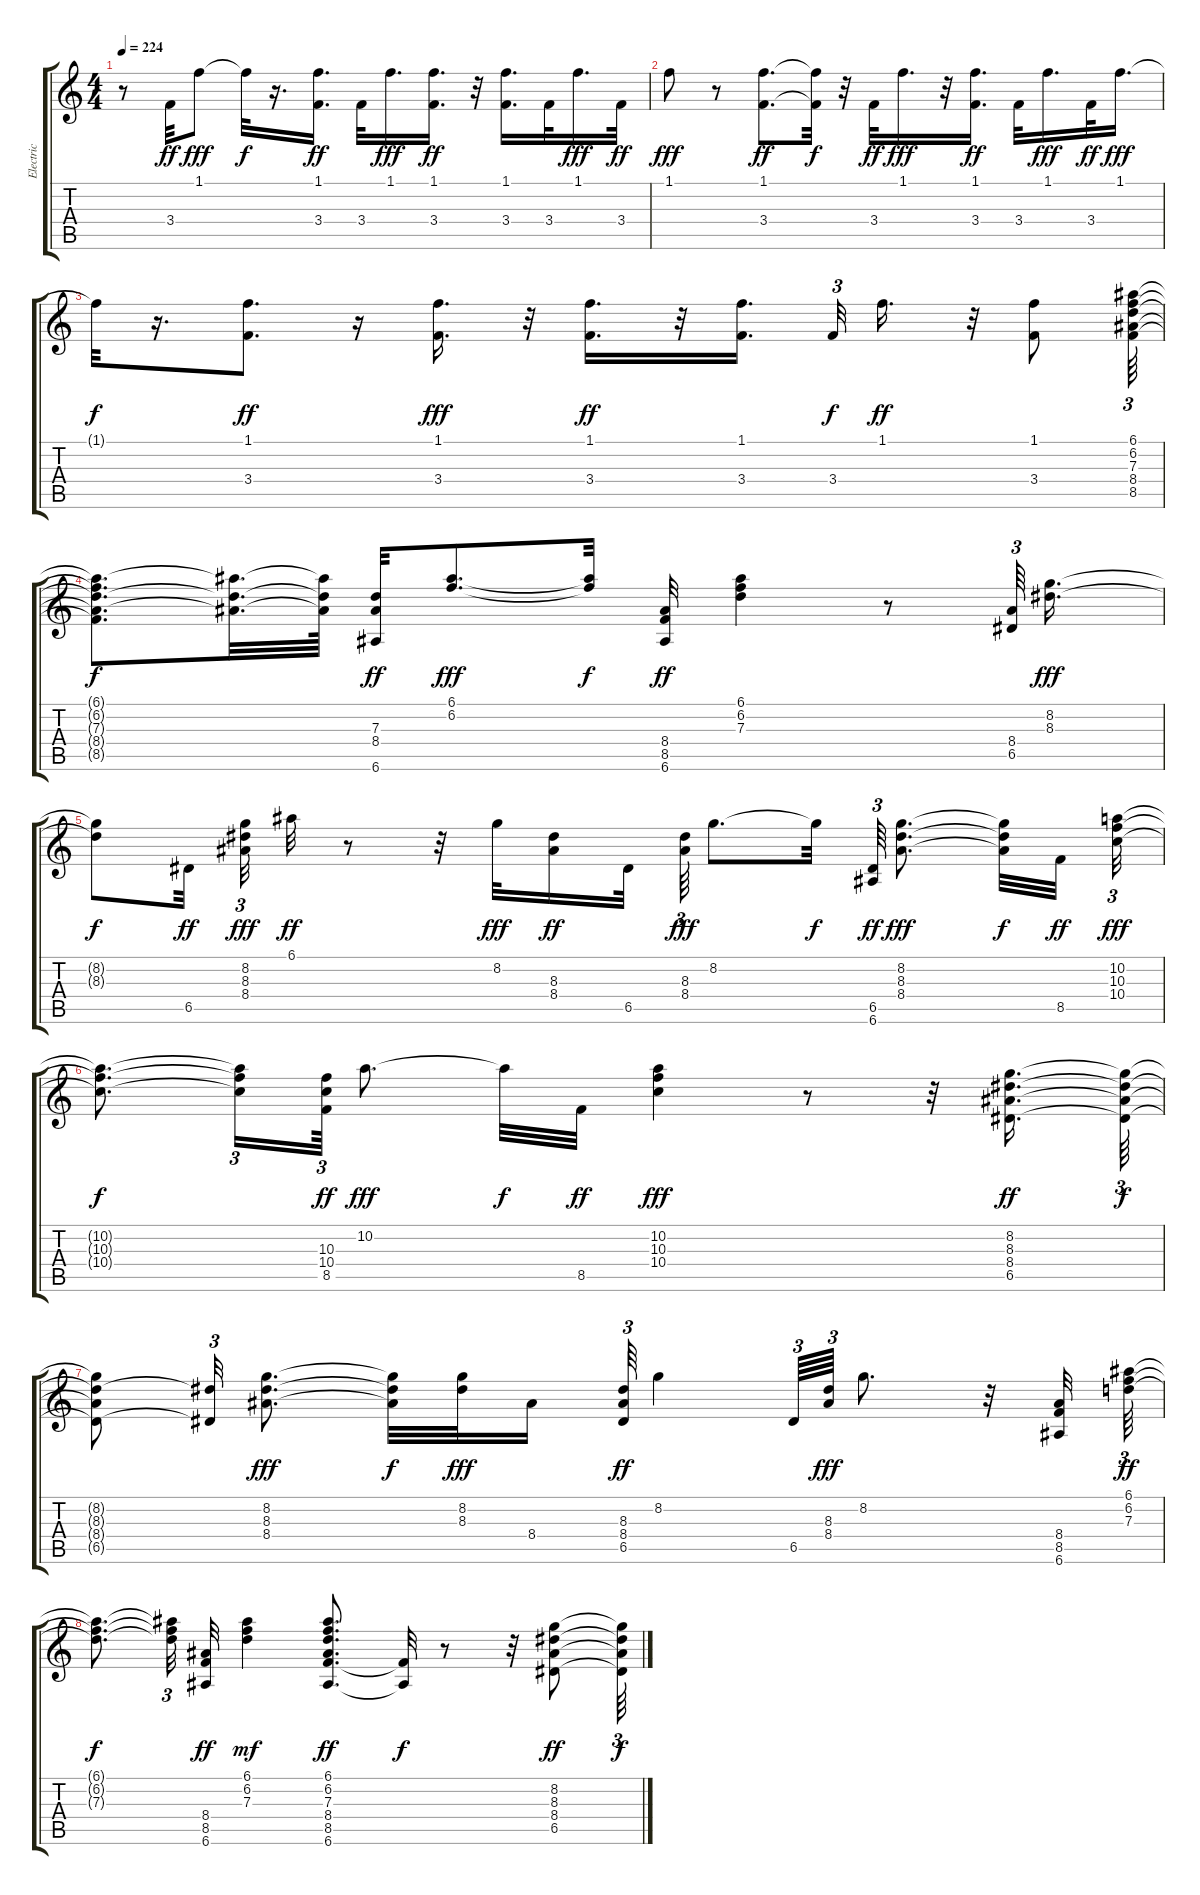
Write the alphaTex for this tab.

\track ("Electric" "Electric") {instrument electricguitarclean}
\staff {score tabs}
\tuning (E4 B3 G3 D3 A2 E2) {hide}
\ts (4 4)
\tempo 224
\clef g2
\ks c
r.8{dy ff} 3.4.32 1.1.8{dy fff} 1.1{t}.32{dy f} r.16{d} (1.1 3.4).16{d dy ff} 3.4.32 1.1.16{d dy fff} (1.1 3.4).16{d dy ff} r.32 (1.1 3.4).16{d} 3.4.32 1.1.16{d dy fff} 3.4.32{dy ff} |
1.1.8{dy fff} r.8 (1.1 3.4).8{d dy ff} (1.1{t} 3.4{t}).32{dy f} r.32 3.4.32{dy ff} 1.1.16{d dy fff} r.32 (1.1 3.4).16{d dy ff} 3.4.32 1.1.16{d dy fff} 3.4.32{dy ff} 1.1.16{d dy fff} |
1.1{t}.32{dy f} r.16{d} (1.1 3.4).8{d dy ff} r.16 (1.1 3.4).16{d dy fff} r.32 (1.1 3.4).16{d dy ff} r.32 (1.1 3.4).16{d beam splitsecondary} 3.4.32{tu (3 2) dy f} 1.1.16{d dy ff} r.32 (1.1 3.4).8 (6.1 6.2 7.3 8.4 8.5).64{tu (3 2)} |
(6.1{t} 6.2{t} 7.3{t} 8.4{t} 8.5{t}).8{d dy f} (6.1{t} 7.3{t} 8.4{t}).32{d} (6.1{t} 7.3{t} 8.4{t}).64 (7.3 8.4 6.6).32{dy ff} (6.1 6.2).8{d dy fff} (6.1{t} 6.2{t}).32{dy f} (8.4 8.5 6.6).32{dy ff} (6.1 6.2 7.3).4 r.8 (8.4 6.5).64{tu (3 2)} (8.2 8.3).16{d dy fff} |
(8.2{t} 8.3{t}).8{dy f} 6.5.32{dy ff beam splitsecondary} (8.2 8.3 8.4).32{tu (3 2) dy fff} 6.1.32{dy ff} r.8 r.32 8.2.32{dy fff} (8.3 8.4).16{dy ff} 6.5.32 (8.3 8.4).64{tu (3 2) dy fff} 8.2.8{d} 8.2{t}.32{dy f beam splitsecondary} (6.5 6.6).64{tu (3 2) dy ff} (8.2 8.3 8.4).8{d dy fff} (8.2{t} 8.3{t} 8.4{t}).32{dy f} 8.5.32{dy ff beam splitsecondary} (10.2 10.3 10.4).32{tu (3 2) dy fff} |
(10.2{t} 10.3{t} 10.4{t}).8{d dy f} (10.2{t} 10.3{t} 10.4{t}).16{tu (3 2)} (10.3 10.4 8.5).64{tu (3 2) dy ff} 10.2.8{d dy fff} 10.2{t}.32{dy f} 8.5.32{dy ff} (10.2 10.3 10.4).4{dy fff} r.8 r.32 (8.2 8.3 8.4 6.5).16{d dy ff} (8.2{t} 8.3{t} 8.4{t} 6.5{t}).64{tu (3 2) dy f} |
(8.2{t} 8.3{t} 8.4{t} 6.5{t}).8 (8.3{t} 6.5{t}).32{tu (3 2)} (8.2 8.3 8.4).8{d dy fff} (8.2{t} 8.3{t} 8.4{t}).32{dy f} (8.2 8.3).32{dy fff} 8.4.16{beam splitsecondary} (8.3 8.4 6.5).64{tu (3 2) dy ff} 8.2.4 6.5.64{tu (3 2)} (8.3 8.4).64{tu (3 2) dy fff} 8.2.8{d} r.32 (8.4 8.5 6.6).32 (6.1 6.2 7.3).64{tu (3 2) dy ff} |
(6.1{t} 6.2{t} 7.3{t}).8{d dy f} (6.1{t} 6.2{t} 7.3{t}).32{tu (3 2)} (8.4 8.5 6.6).32{dy ff} (6.1 6.2 7.3).4{dy mf} (6.1 6.2 7.3 8.4 8.5 6.6).8{d dy ff} (8.5{t} 6.6{t}).32{dy f} r.8 r.32 (8.2 8.3 8.4 6.5).8{dy ff} (8.2{t} 8.3{t} 8.4{t} 6.5{t}).64{tu (3 2) dy f}
